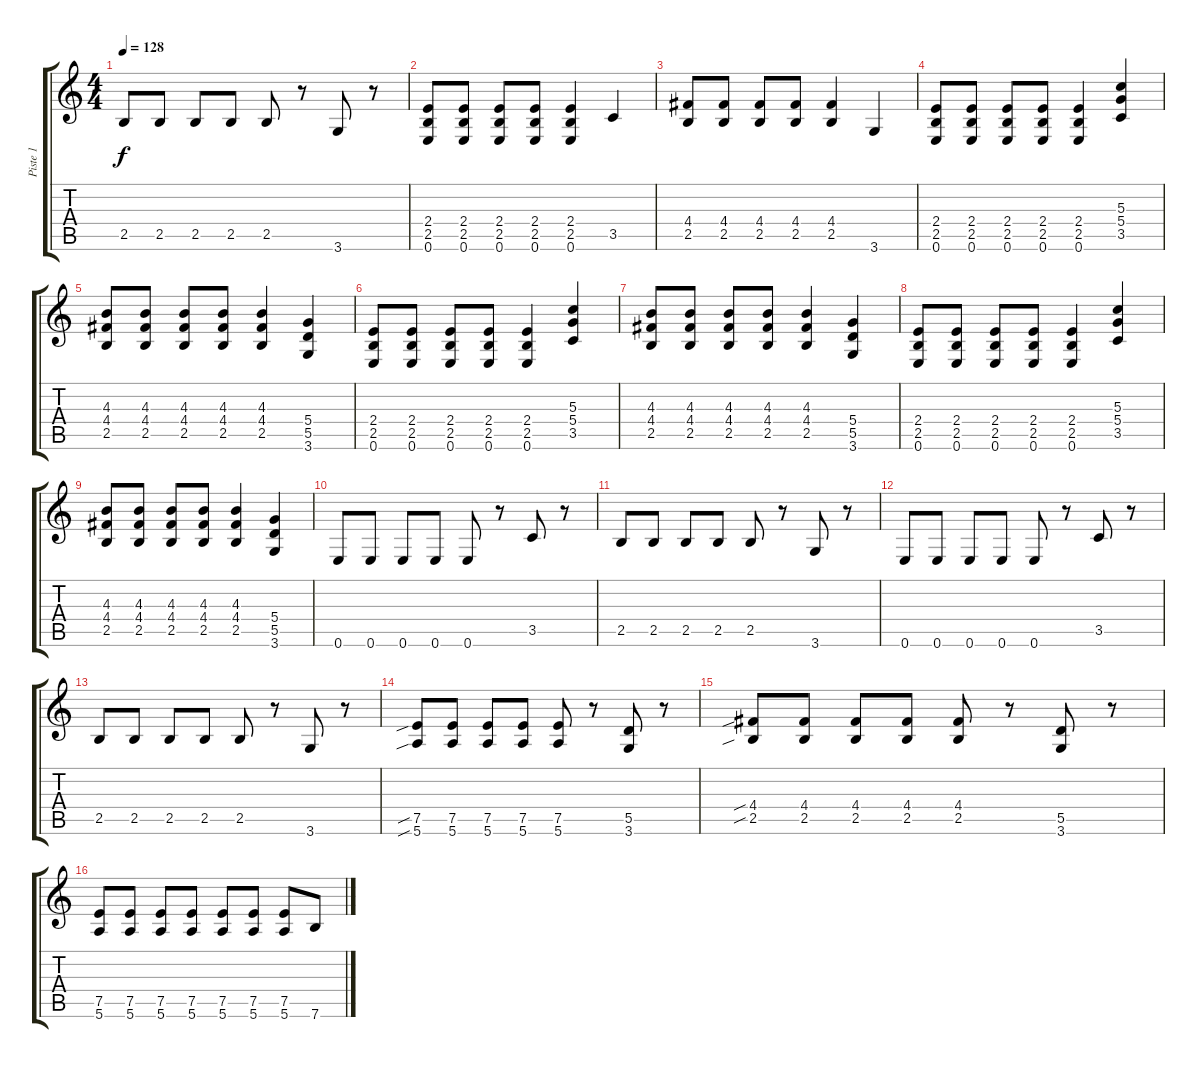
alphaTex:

\track ("Piste 1" "Piste 1") {instrument distortionguitar}
\staff {score tabs}
\tuning (E4 B3 G3 D3 A2 E2) {hide}
\ts (4 4)
\tempo 128
\clef g2
\ks c
2.5.8{dy f} 2.5.8 2.5.8 2.5.8 2.5.8 r.8 3.6.8 r.8 |
(2.4 2.5 0.6).8 (2.4 2.5 0.6).8 (2.4 2.5 0.6).8 (2.4 2.5 0.6).8 (2.4 2.5 0.6).4 3.5.4 |
(4.4 2.5).8 (4.4 2.5).8 (4.4 2.5).8 (4.4 2.5).8 (4.4 2.5).4 3.6.4 |
(2.4 2.5 0.6).8 (2.4 2.5 0.6).8 (2.4 2.5 0.6).8 (2.4 2.5 0.6).8 (2.4 2.5 0.6).4 (5.3 5.4 3.5).4 |
(4.3 4.4 2.5).8 (4.3 4.4 2.5).8 (4.3 4.4 2.5).8 (4.3 4.4 2.5).8 (4.3 4.4 2.5).4 (5.4 5.5 3.6).4 |
(2.4 2.5 0.6).8 (2.4 2.5 0.6).8 (2.4 2.5 0.6).8 (2.4 2.5 0.6).8 (2.4 2.5 0.6).4 (5.3 5.4 3.5).4 |
(4.3 4.4 2.5).8 (4.3 4.4 2.5).8 (4.3 4.4 2.5).8 (4.3 4.4 2.5).8 (4.3 4.4 2.5).4 (5.4 5.5 3.6).4 |
(2.4 2.5 0.6).8 (2.4 2.5 0.6).8 (2.4 2.5 0.6).8 (2.4 2.5 0.6).8 (2.4 2.5 0.6).4 (5.3 5.4 3.5).4 |
(4.3 4.4 2.5).8 (4.3 4.4 2.5).8 (4.3 4.4 2.5).8 (4.3 4.4 2.5).8 (4.3 4.4 2.5).4 (5.4 5.5 3.6).4 |
0.6.8 0.6.8 0.6.8 0.6.8 0.6.8 r.8 3.5.8 r.8 |
2.5.8 2.5.8 2.5.8 2.5.8 2.5.8 r.8 3.6.8 r.8 |
0.6.8 0.6.8 0.6.8 0.6.8 0.6.8 r.8 3.5.8 r.8 |
2.5.8 2.5.8 2.5.8 2.5.8 2.5.8 r.8 3.6.8 r.8 |
(7.5{sib} 5.6{sib}).8 (7.5 5.6).8 (7.5 5.6).8 (7.5 5.6).8 (7.5 5.6).8 r.8 (5.5 3.6).8 r.8 |
(4.4{sib} 2.5{sib}).8 (4.4 2.5).8 (4.4 2.5).8 (4.4 2.5).8 (4.4 2.5).8 r.8 (5.5 3.6).8 r.8 |
(7.5 5.6).8 (7.5 5.6).8 (7.5 5.6).8 (7.5 5.6).8 (7.5 5.6).8 (7.5 5.6).8 (7.5 5.6).8 7.6.8
